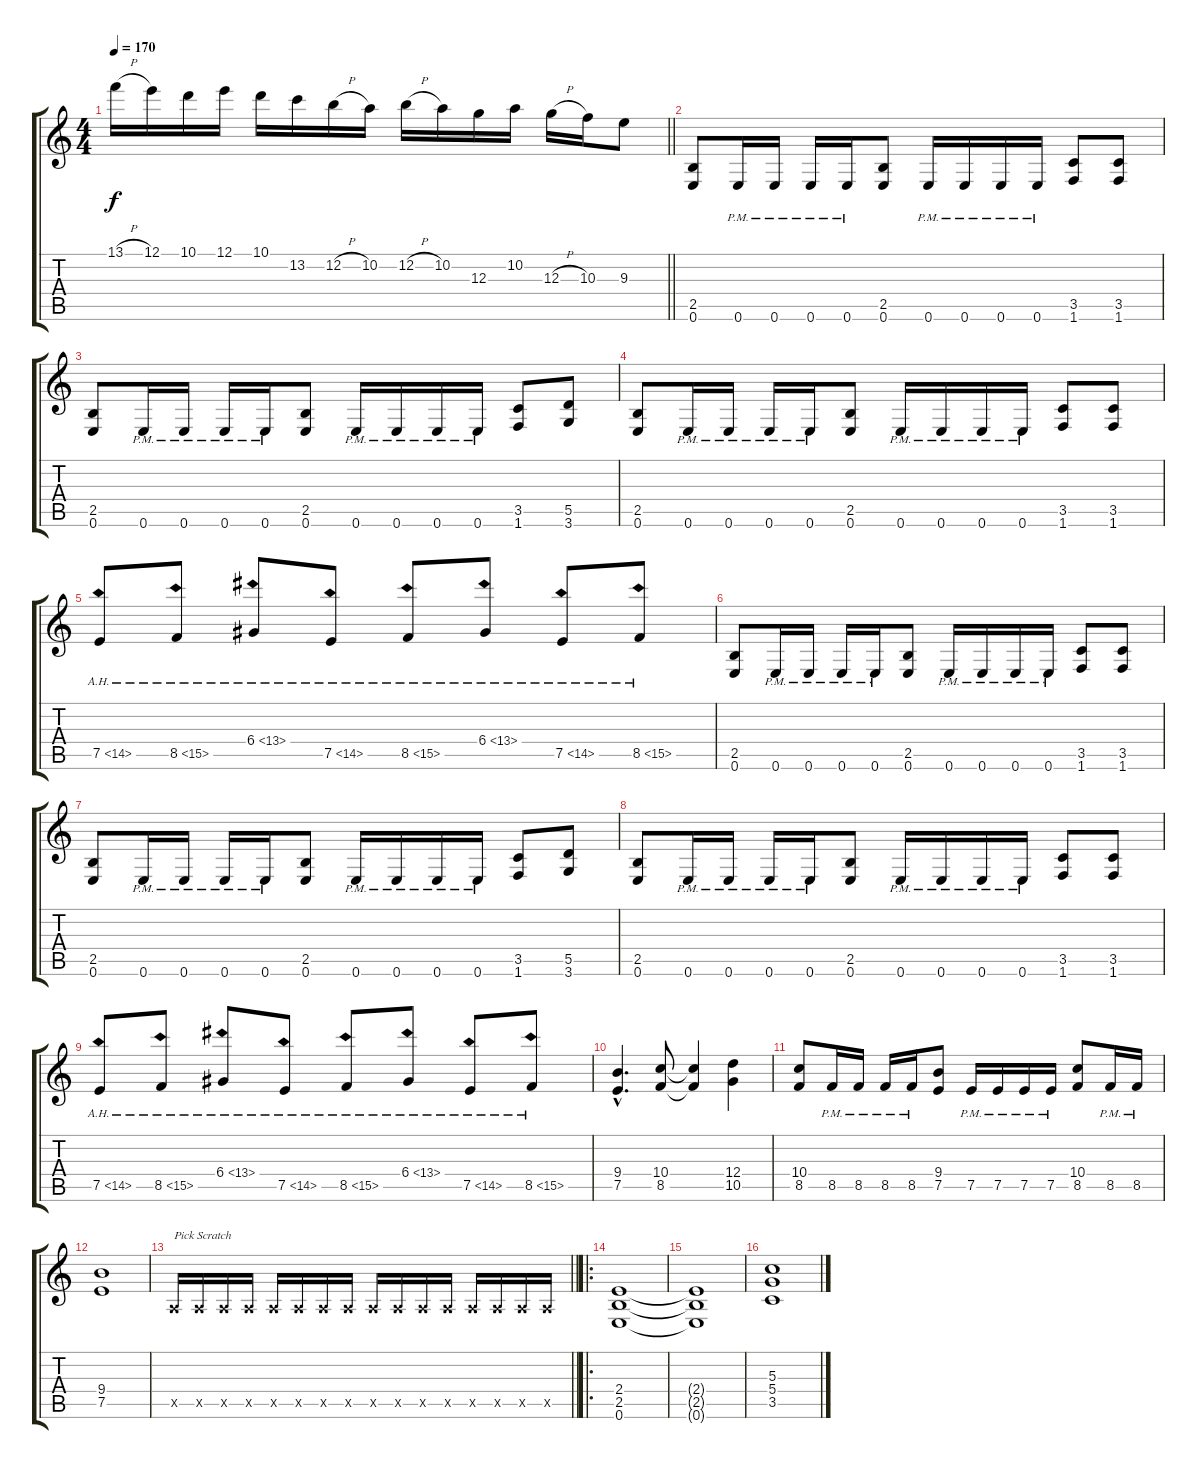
\track "" {instrument distortionguitar}
\staff {score tabs}
\tuning (E4 B3 G3 D3 A2 E2) {hide}
\ts (4 4)
\tempo 170
\clef g2
\barLineRight lightlight
\ks c
13.1{h}.16{dy f} 12.1.16 10.1.16 12.1.16 10.1.16 13.2.16 12.2{h}.16 10.2.16 12.2{h}.16 10.2.16 12.3.16 10.2.16 12.3{h}.16 10.3.16 9.3.8 |
(2.5 0.6).8 0.6{pm}.16 0.6{pm}.16 0.6{pm}.16 0.6{pm}.16 (2.5 0.6).8 0.6{pm}.16 0.6{pm}.16 0.6{pm}.16 0.6{pm}.16 (3.5 1.6).8 (3.5 1.6).8 |
(2.5 0.6).8 0.6{pm}.16 0.6{pm}.16 0.6{pm}.16 0.6{pm}.16 (2.5 0.6).8 0.6{pm}.16 0.6{pm}.16 0.6{pm}.16 0.6{pm}.16 (3.5 1.6).8 (5.5 3.6).8 |
(2.5 0.6).8 0.6{pm}.16 0.6{pm}.16 0.6{pm}.16 0.6{pm}.16 (2.5 0.6).8 0.6{pm}.16 0.6{pm}.16 0.6{pm}.16 0.6{pm}.16 (3.5 1.6).8 (3.5 1.6).8 |
7.5{ah 7}.8 8.5{ah 7}.8 6.4{ah 7}.8 7.5{ah 7}.8 8.5{ah 7}.8 6.4{ah 7}.8 7.5{ah 7}.8 8.5{ah 7}.8 |
(2.5 0.6).8 0.6{pm}.16 0.6{pm}.16 0.6{pm}.16 0.6{pm}.16 (2.5 0.6).8 0.6{pm}.16 0.6{pm}.16 0.6{pm}.16 0.6{pm}.16 (3.5 1.6).8 (3.5 1.6).8 |
(2.5 0.6).8 0.6{pm}.16 0.6{pm}.16 0.6{pm}.16 0.6{pm}.16 (2.5 0.6).8 0.6{pm}.16 0.6{pm}.16 0.6{pm}.16 0.6{pm}.16 (3.5 1.6).8 (5.5 3.6).8 |
(2.5 0.6).8 0.6{pm}.16 0.6{pm}.16 0.6{pm}.16 0.6{pm}.16 (2.5 0.6).8 0.6{pm}.16 0.6{pm}.16 0.6{pm}.16 0.6{pm}.16 (3.5 1.6).8 (3.5 1.6).8 |
7.5{ah 7}.8 8.5{ah 7}.8 6.4{ah 7}.8 7.5{ah 7}.8 8.5{ah 7}.8 6.4{ah 7}.8 7.5{ah 7}.8 8.5{ah 7}.8 |
(9.4{hac} 7.5{hac}).4{d} (10.4 8.5).8 (10.4{t} 8.5{t}).4 (12.4 10.5).4 |
(10.4 8.5).8 8.5{pm}.16 8.5{pm}.16 8.5{pm}.16 8.5{pm}.16 (9.4 7.5).8 7.5{pm}.16 7.5{pm}.16 7.5{pm}.16 7.5{pm}.16 (10.4 8.5).8 8.5{pm}.16 8.5{pm}.16 |
(9.4 7.5).1 |
\barLineRight lightlight
0.5{x}.16{txt "Pick Scratch"} 0.5{x}.16 0.5{x}.16 0.5{x}.16 0.5{x}.16 0.5{x}.16 0.5{x}.16 0.5{x}.16 0.5{x}.16 0.5{x}.16 0.5{x}.16 0.5{x}.16 0.5{x}.16 0.5{x}.16 0.5{x}.16 0.5{x}.16 |
\ro
(2.4 2.5 0.6).1 |
(2.4{t} 2.5{t} 0.6{t}).1 |
(5.3 5.4 3.5).1
